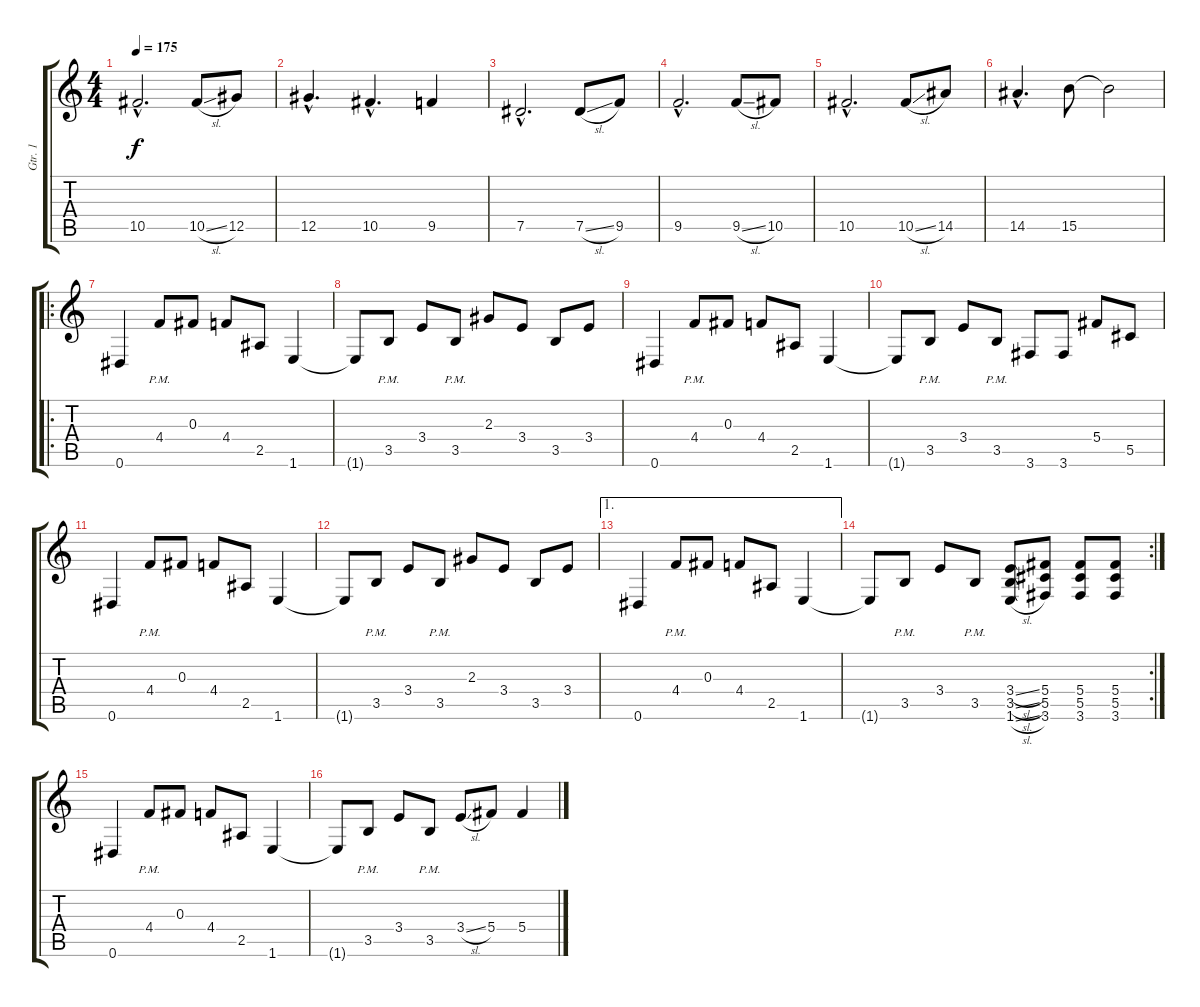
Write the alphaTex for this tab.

\track ("Gtr. 1" "Gtr. 1") {instrument distortionguitar}
\staff {score tabs}
\tuning (Eb4 Bb3 Gb3 Db3 Ab2 Eb2) {hide}
\ts (4 4)
\tempo 175
\clef g2
\ks c
10.5{hac}.2{d dy f} 10.5{sl}.8 12.5.8 |
12.5{hac}.4{d} 10.5{hac}.4{d} 9.5.4 |
7.5{hac}.2{d} 7.5{sl}.8 9.5.8 |
9.5{hac}.2{d} 9.5{sl}.8 10.5.8 |
10.5{hac}.2{d} 10.5{sl}.8 14.5.8 |
14.5{hac}.4{d} 15.5.8 15.5{t}.2 |
\ro
0.6.4 4.4{pm}.8 0.3.8 4.4.8 2.5.8 1.6.4 |
1.6{t}.8 3.5{pm}.8 3.4.8 3.5{pm}.8 2.3.8 3.4.8 3.5.8 3.4.8 |
0.6.4 4.4{pm}.8 0.3.8 4.4.8 2.5.8 1.6.4 |
1.6{t}.8 3.5{pm}.8 3.4.8 3.5{pm}.8 3.6.8 3.6.8 5.4.8 5.5.8 |
0.6.4 4.4{pm}.8 0.3.8 4.4.8 2.5.8 1.6.4 |
1.6{t}.8 3.5{pm}.8 3.4.8 3.5{pm}.8 2.3.8 3.4.8 3.5.8 3.4.8 |
\ae 1
0.6.4 4.4{pm}.8 0.3.8 4.4.8 2.5.8 1.6.4 |
\rc 2
1.6{t}.8 3.5{pm}.8 3.4.8 3.5{pm}.8 (3.4{sl} 3.5{sl} 1.6{sl}).8 (5.4 5.5 3.6).8 (5.4 5.5 3.6).8 (5.4 5.5 3.6).8 |
0.6.4 4.4{pm}.8 0.3.8 4.4.8 2.5.8 1.6.4 |
1.6{t}.8 3.5{pm}.8 3.4.8 3.5{pm}.8 3.4{sl}.8 5.4.8 5.4.4
